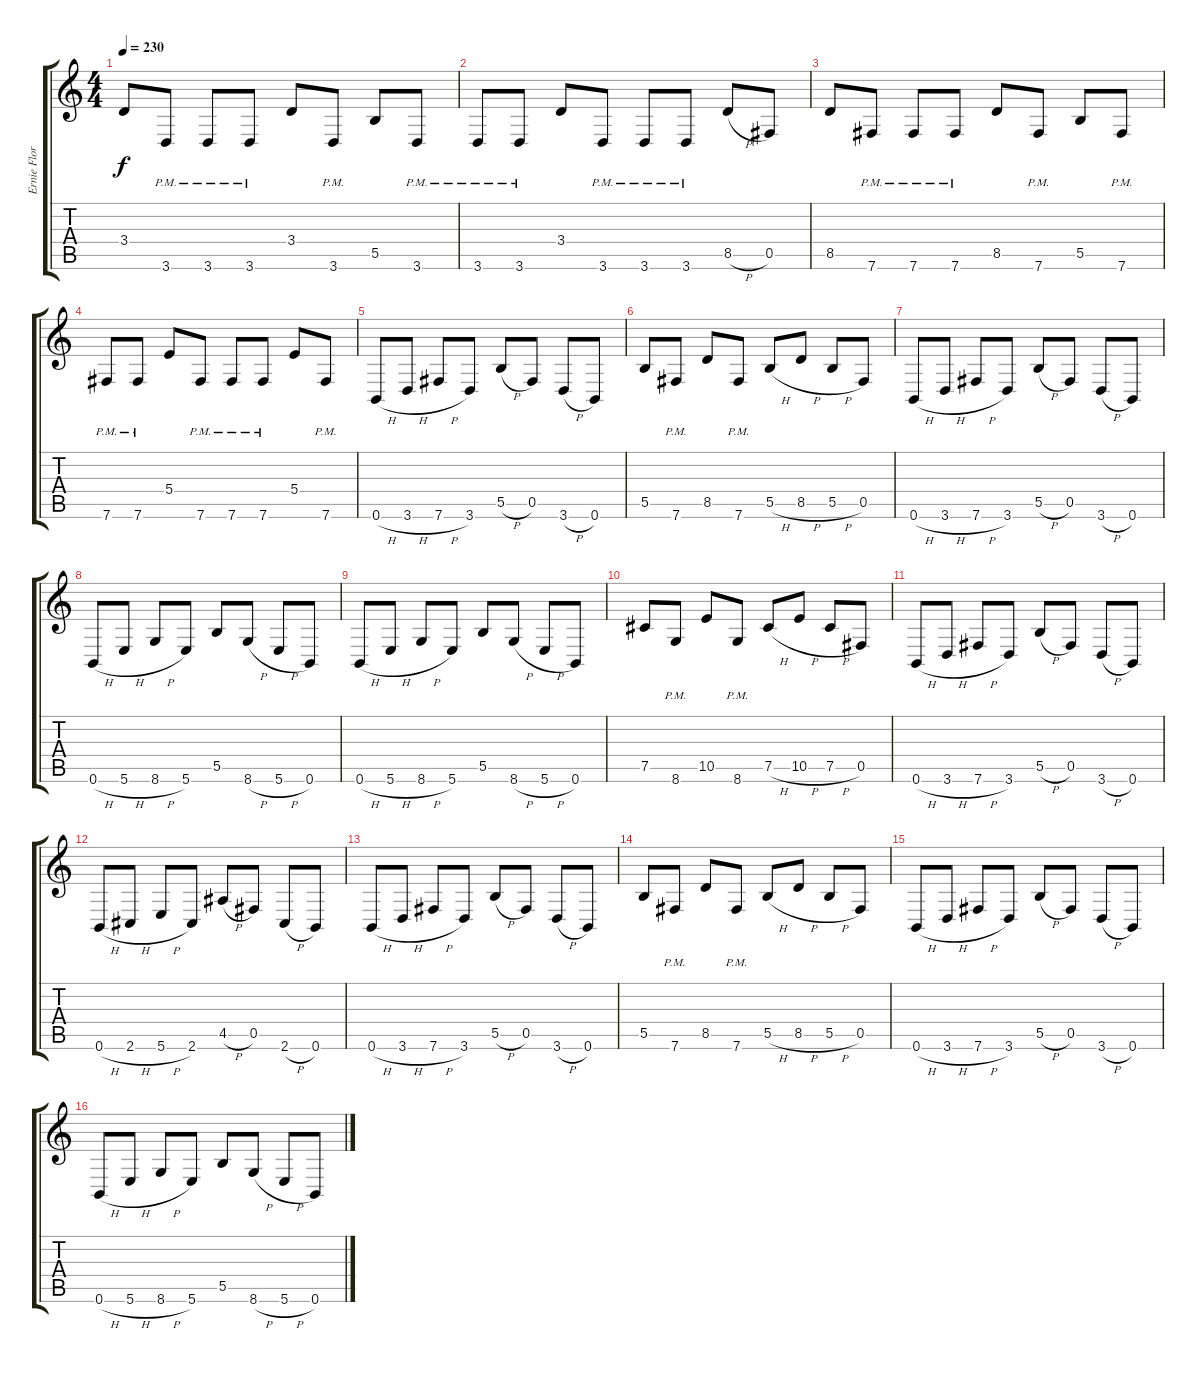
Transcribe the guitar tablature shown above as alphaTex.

\track ("Ernie Flores" "Ernie Flor") {instrument distortionguitar}
\staff {score tabs}
\tuning (Db4 Ab3 E3 B2 Gb2 B1) {hide}
\ts (4 4)
\tempo 230
\clef g2
\ks c
3.4.8{dy f} 3.6{pm}.8 3.6{pm}.8 3.6{pm}.8 3.4.8 3.6{pm}.8 5.5.8 3.6{pm}.8 |
3.6{pm}.8 3.6{pm}.8 3.4.8 3.6{pm}.8 3.6{pm}.8 3.6{pm}.8 8.5{h}.8 0.5.8 |
8.5.8 7.6{pm}.8 7.6{pm}.8 7.6{pm}.8 8.5.8 7.6{pm}.8 5.5.8 7.6{pm}.8 |
7.6{pm}.8 7.6{pm}.8 5.4.8 7.6{pm}.8 7.6{pm}.8 7.6{pm}.8 5.4.8 7.6{pm}.8 |
0.6{h}.8 3.6{h}.8 7.6{h}.8 3.6.8 5.5{h}.8 0.5.8 3.6{h}.8 0.6.8 |
5.5.8 7.6{pm}.8 8.5.8 7.6{pm}.8 5.5{h}.8 8.5{h}.8 5.5{h}.8 0.5.8 |
0.6{h}.8 3.6{h}.8 7.6{h}.8 3.6.8 5.5{h}.8 0.5.8 3.6{h}.8 0.6.8 |
0.6{h}.8 5.6{h}.8 8.6{h}.8 5.6.8 5.5.8 8.6{h}.8 5.6{h}.8 0.6.8 |
0.6{h}.8 5.6{h}.8 8.6{h}.8 5.6.8 5.5.8 8.6{h}.8 5.6{h}.8 0.6.8 |
7.5.8 8.6{pm}.8 10.5.8 8.6{pm}.8 7.5{h}.8 10.5{h}.8 7.5{h}.8 0.5.8 |
0.6{h}.8 3.6{h}.8 7.6{h}.8 3.6.8 5.5{h}.8 0.5.8 3.6{h}.8 0.6.8 |
0.6{h}.8 2.6{h}.8 5.6{h}.8 2.6.8 4.5{h}.8 0.5.8 2.6{h}.8 0.6.8 |
0.6{h}.8 3.6{h}.8 7.6{h}.8 3.6.8 5.5{h}.8 0.5.8 3.6{h}.8 0.6.8 |
5.5.8 7.6{pm}.8 8.5.8 7.6{pm}.8 5.5{h}.8 8.5{h}.8 5.5{h}.8 0.5.8 |
0.6{h}.8 3.6{h}.8 7.6{h}.8 3.6.8 5.5{h}.8 0.5.8 3.6{h}.8 0.6.8 |
0.6{h}.8 5.6{h}.8 8.6{h}.8 5.6.8 5.5.8 8.6{h}.8 5.6{h}.8 0.6.8
